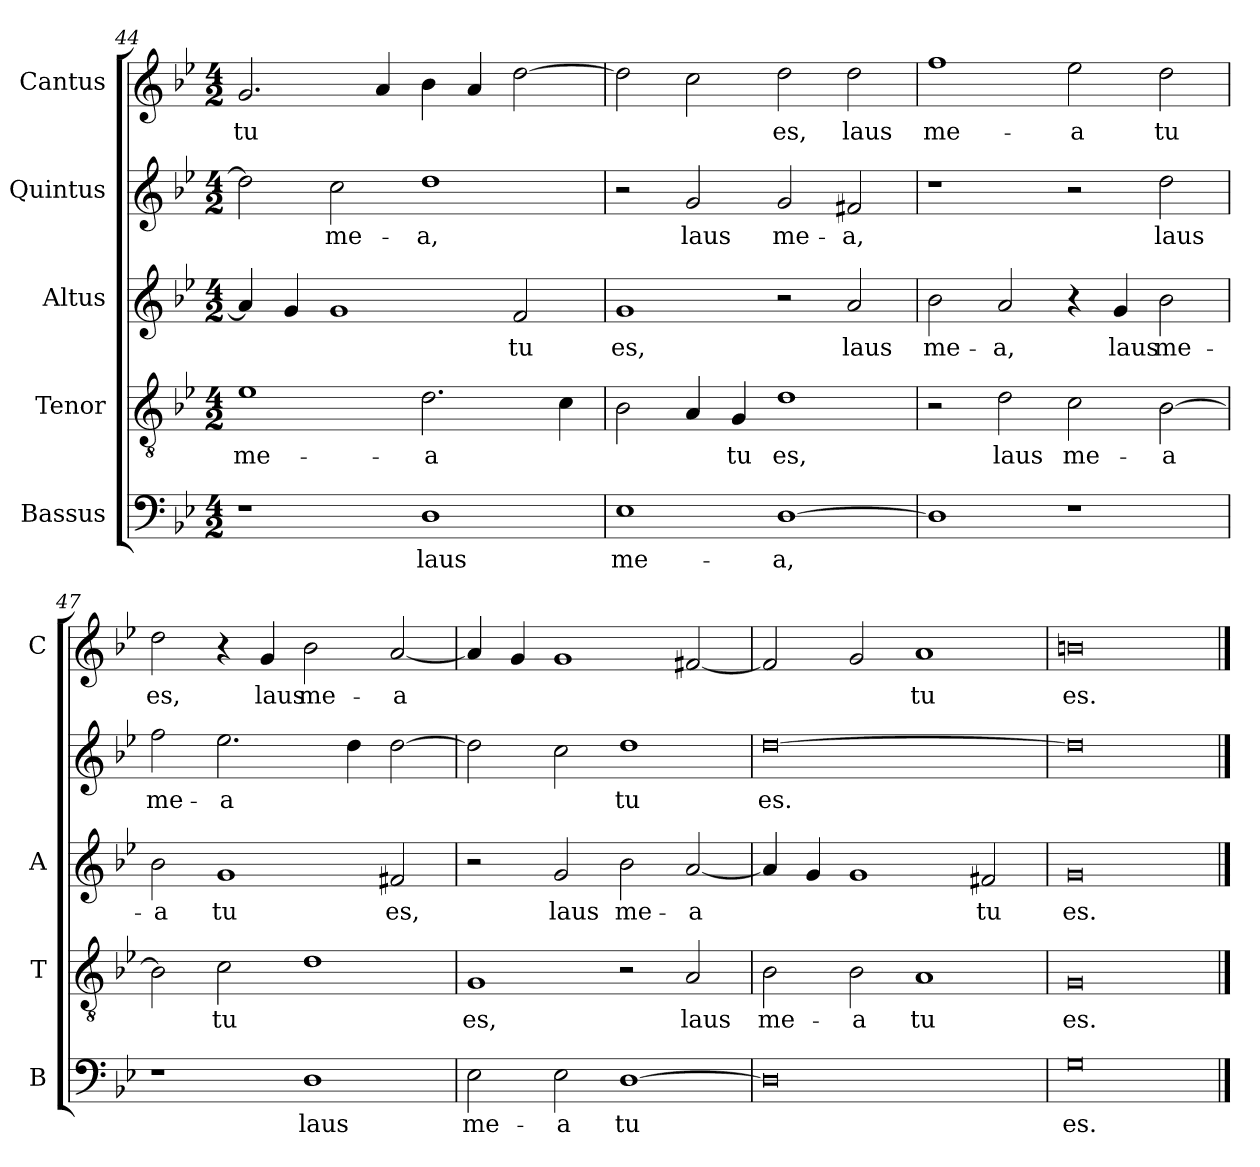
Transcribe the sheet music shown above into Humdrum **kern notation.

**kern	**text	**kern	**text	**kern	**text	**kern	**text	**kern	**text
*part5	*part5	*part4	*part4	*part3	*part3	*part2	*part2	*part1	*part1
*staff5	*staff5	*staff4	*staff4	*staff3	*staff3	*staff2	*staff2	*staff1	*staff1
*I"Bassus	*	*I"Tenor	*	*I"Altus	*	*I"Quintus	*	*I"Cantus	*
*I'B	*	*I'T	*	*I'A	*	*	*	*I'C	*
*clefF4	*	*clefGv2	*	*clefG2	*	*clefG2	*	*clefG2	*
*k[b-e-]	*	*k[b-e-]	*	*k[b-e-]	*	*k[b-e-]	*	*k[b-e-]	*
*B-:	*	*B-:	*	*B-:	*	*B-:	*	*B-:	*
*M4/2	*	*M4/2	*	*M4/2	*	*M4/2	*	*M4/2	*
=44	=44	=44	=44	=44	=44	=44	=44	=44	=44
!	!	!	!LO:LY:b	!	!	!	!	!	!LO:LY:b
1r	.	1e-	me-	4a/]	.	2dd\]	.	2.g/	tu
.	.	.	.	4g/	.	.	.	.	.
!	!	!	!	!	!	!	!LO:LY:b	!	!
.	.	.	.	1g	.	2cc\	me-	.	.
.	.	.	.	.	.	.	.	4a/	.
!	!LO:LY:b	!	!LO:LY:b	!	!	!	!LO:LY:b	!	!
1D	laus	2.d\	-a	.	.	1dd	-a,	4b-\	.
.	.	.	.	.	.	.	.	4a/	.
!	!	!	!	!	!LO:LY:b	!	!	!	!
.	.	.	.	2f/	tu	.	.	[2dd\	.
.	.	4c\	.	.	.	.	.	.	.
=45	=45	=45	=45	=45	=45	=45	=45	=45	=45
!	!LO:LY:b	!	!	!	!LO:LY:b	!	!	!	!
1E-	me-	2B-\	.	1g	es,	2r	.	2dd\]	.
!	!	!	!	!	!	!	!LO:LY:b	!	!
.	.	4A/	.	.	.	2g/	laus	2cc\	.
!	!	!	!LO:LY:b	!	!	!	!	!	!
.	.	4G/	tu	.	.	.	.	.	.
!	!LO:LY:b	!	!LO:LY:b	!	!	!	!LO:LY:b	!	!LO:LY:b
[1D	-a,	1d	es,	2r	.	2g/	me-	2dd\	es,
!	!	!	!	!	!LO:LY:b	!	!LO:LY:b	!	!LO:LY:b
.	.	.	.	2a/	laus	2f#X/	-a,	2dd\	laus
!!LO:LB:g=z
=46	=46	=46	=46	=46	=46	=46	=46	=46	=46
!	!	!	!	!	!LO:LY:b	!	!	!	!LO:LY:b
1D]	.	2r	.	2b-\	me-	1r	.	1ff	me-
!	!	!	!LO:LY:b	!	!LO:LY:b	!	!	!	!
.	.	2d\	laus	2a/	-a,	.	.	.	.
!	!	!	!LO:LY:b	!	!	!	!	!	!LO:LY:b
1r	.	2c\	me-	4r	.	2r	.	2ee-\	-a
!	!	!	!	!	!LO:LY:b	!	!	!	!
.	.	.	.	4g/	laus	.	.	.	.
!	!	!	!LO:LY:b	!	!LO:LY:b	!	!LO:LY:b	!	!LO:LY:b
.	.	[2B-\	-a	2b-\	me-	2dd\	laus	2dd\	tu
=47	=47	=47	=47	=47	=47	=47	=47	=47	=47
!	!	!	!	!	!LO:LY:b	!	!LO:LY:b	!	!LO:LY:b
1r	.	2B-\]	.	2b-\	-a	2ff\	me-	2dd\	es,
!	!	!	!LO:LY:b	!	!LO:LY:b	!	!LO:LY:b	!	!
.	.	2c\	tu	1g	tu	2.ee-\	-a	4r	.
!	!	!	!	!	!	!	!	!	!LO:LY:b
.	.	.	.	.	.	.	.	4g/	laus
!	!LO:LY:b	!	!	!	!	!	!	!	!LO:LY:b
1D	laus	1d	.	.	.	.	.	2b-\	me-
.	.	.	.	.	.	4dd\	.	.	.
!	!	!	!	!	!LO:LY:b	!	!	!	!LO:LY:b
.	.	.	.	2f#X/	es,	[2dd\	.	[2a/	-a
=48	=48	=48	=48	=48	=48	=48	=48	=48	=48
!	!LO:LY:b	!	!LO:LY:b	!	!	!	!	!	!
2E-\	me-	1G	es,	2r	.	2dd\]	.	4a/]	.
.	.	.	.	.	.	.	.	4g/	.
!	!LO:LY:b	!	!	!	!LO:LY:b	!	!	!	!
2E-\	-a	.	.	2g/	laus	2cc\	.	1g	.
!	!LO:LY:b	!	!	!	!LO:LY:b	!	!LO:LY:b	!	!
[1D	tu	2r	.	2b-\	me-	1dd	tu	.	.
!	!	!	!LO:LY:b	!	!LO:LY:b	!	!	!	!
.	.	2A/	laus	[2a/	-a	.	.	[2f#X/	.
=49	=49	=49	=49	=49	=49	=49	=49	=49	=49
!	!	!	!LO:LY:b	!	!	!	!LO:LY:b	!	!
0D]	.	2B-\	me-	4a/]	.	[0dd	es.	2f#/]	.
.	.	.	.	4g/	.	.	.	.	.
!	!	!	!LO:LY:b	!	!	!	!	!	!
.	.	2B-\	-a	1g	.	.	.	2g/	.
!	!	!	!LO:LY:b	!	!	!	!	!	!LO:LY:b
.	.	1A	tu	.	.	.	.	1a	tu
!	!	!	!	!	!LO:LY:b	!	!	!	!
.	.	.	.	2f#X/	tu	.	.	.	.
=50	=50	=50	=50	=50	=50	=50	=50	=50	=50
!	!LO:LY:b	!	!LO:LY:b	!	!LO:LY:b	!	!	!	!LO:LY:b
0G	es.	0G	es.	0g	es.	0dd]	.	0bn	es.
==	==	==	==	==	==	==	==	==	==
*-	*-	*-	*-	*-	*-	*-	*-	*-	*-
